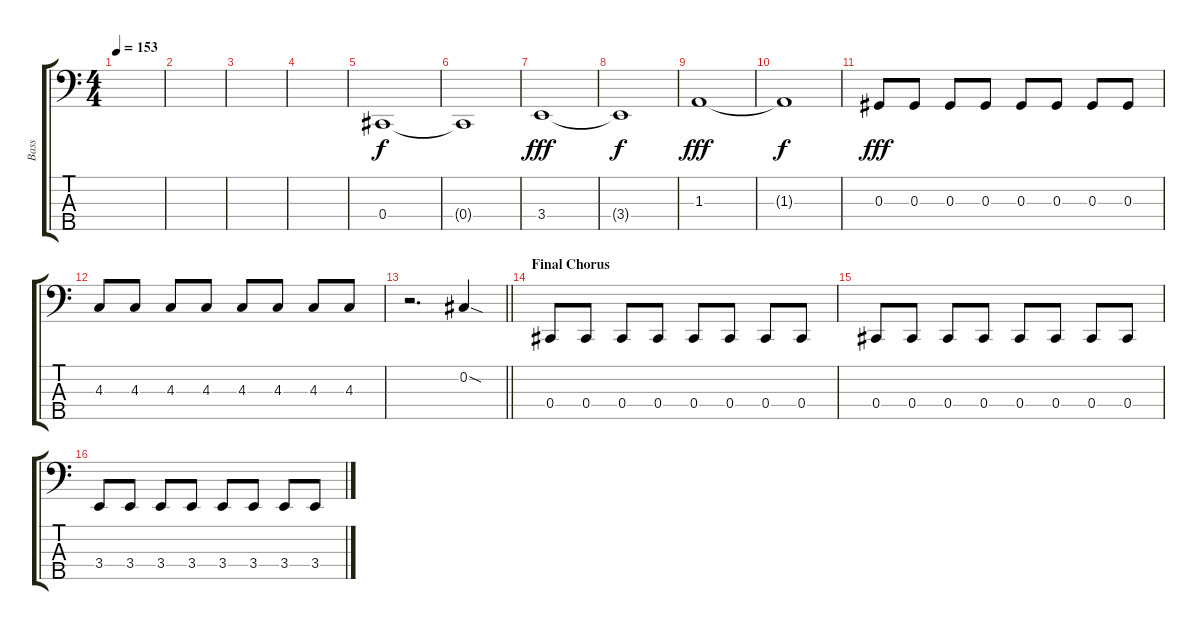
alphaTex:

\track ("Bass" "Bass") {instrument electricbassfinger}
\staff {score tabs}
\tuning (Gb2 Db2 Ab1 Db1 Ab0) {hide}
\ts (4 4)
\tempo 153
\clef f4
\ks c
|
|
|
|
0.4.1 |
0.4{t}.1{dy f} |
3.4.1{dy fff} |
3.4{t}.1{dy f} |
1.3.1{dy fff} |
1.3{t}.1{dy f} |
0.3.8{dy fff} 0.3.8 0.3.8 0.3.8 0.3.8 0.3.8 0.3.8 0.3.8 |
4.3.8 4.3.8 4.3.8 4.3.8 4.3.8 4.3.8 4.3.8 4.3.8 |
\barLineRight lightlight
r.2{d} 0.2{sod}.4 |
\section ("" "Final Chorus")
0.4.8 0.4.8 0.4.8 0.4.8 0.4.8 0.4.8 0.4.8 0.4.8 |
0.4.8 0.4.8 0.4.8 0.4.8 0.4.8 0.4.8 0.4.8 0.4.8 |
3.4.8 3.4.8 3.4.8 3.4.8 3.4.8 3.4.8 3.4.8 3.4.8
